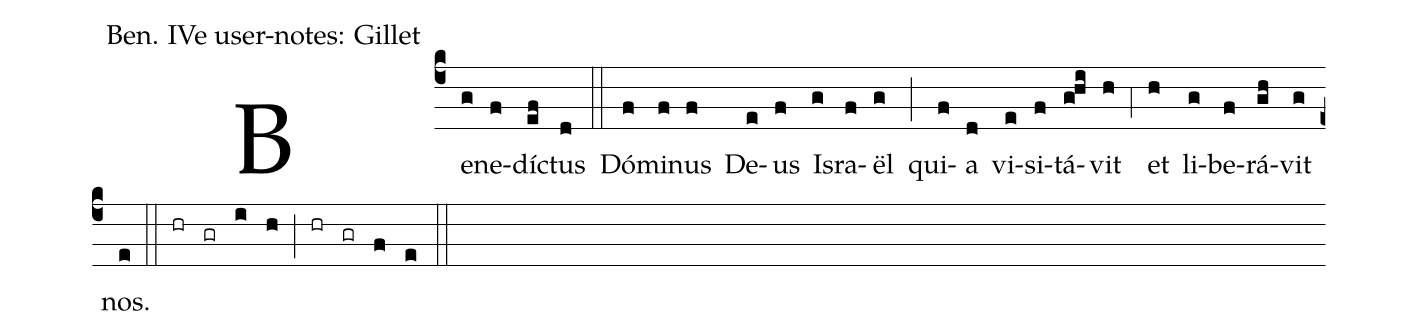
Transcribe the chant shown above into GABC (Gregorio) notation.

%%
(c4)Be(g)ne(f)dí(ef)ctus(d) (::) Dó(f)mi(f)nus(f) De(e)us(f) Is(g)ra(f)ël(g) (;) qui(f)a(d) vi(e)si(f)tá(ghi)vit(h) (;4) et(h) li(g)be(f)rá(gh)vit(g) nos.(e) (::) (hr)(gr)(i)(h)(;)(hr)(gr)(f)(e)(::)
